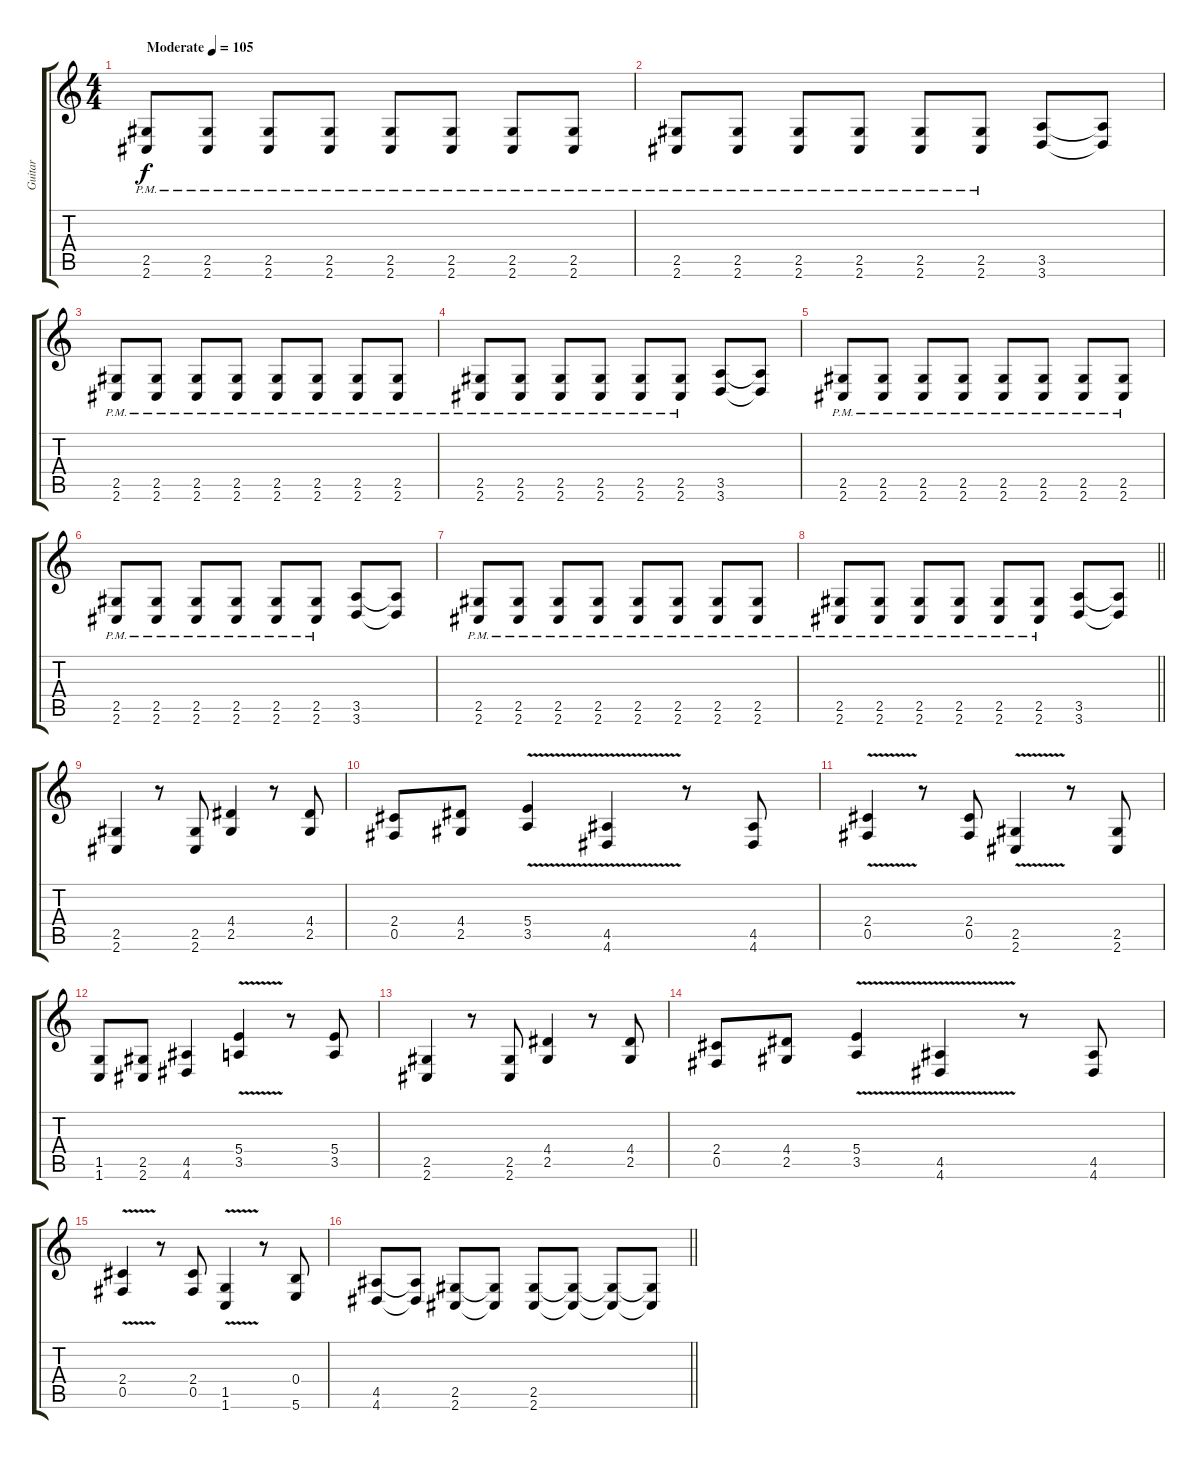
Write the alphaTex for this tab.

\track ("Guitar " "Guitar ") {instrument distortionguitar}
\staff {score tabs}
\tuning (Eb4 B3 Gb3 B2 Gb2 B1) {hide}
\ts (4 4)
\section ("" "")
\tempo (105 "Moderate")
\clef g2
\ks c
(2.5{pm} 2.6{pm}).8{dy f instrument distortionguitar} (2.5{pm} 2.6{pm}).8 (2.5{pm} 2.6{pm}).8 (2.5{pm} 2.6{pm}).8 (2.5{pm} 2.6{pm}).8 (2.5{pm} 2.6{pm}).8 (2.5{pm} 2.6{pm}).8 (2.5{pm} 2.6{pm}).8 |
(2.5{pm} 2.6{pm}).8 (2.5{pm} 2.6{pm}).8 (2.5{pm} 2.6{pm}).8 (2.5{pm} 2.6{pm}).8 (2.5{pm} 2.6{pm}).8 (2.5{pm} 2.6{pm}).8 (3.5 3.6).8 (3.5{t} 3.6{t}).8 |
(2.5{pm} 2.6{pm}).8 (2.5{pm} 2.6{pm}).8 (2.5{pm} 2.6{pm}).8 (2.5{pm} 2.6{pm}).8 (2.5{pm} 2.6{pm}).8 (2.5{pm} 2.6{pm}).8 (2.5{pm} 2.6{pm}).8 (2.5{pm} 2.6{pm}).8 |
(2.5{pm} 2.6{pm}).8 (2.5{pm} 2.6{pm}).8 (2.5{pm} 2.6{pm}).8 (2.5{pm} 2.6{pm}).8 (2.5{pm} 2.6{pm}).8 (2.5{pm} 2.6{pm}).8 (3.5 3.6).8 (3.5{t} 3.6{t}).8 |
(2.5{pm} 2.6{pm}).8 (2.5{pm} 2.6{pm}).8 (2.5{pm} 2.6{pm}).8 (2.5{pm} 2.6{pm}).8 (2.5{pm} 2.6{pm}).8 (2.5{pm} 2.6{pm}).8 (2.5{pm} 2.6{pm}).8 (2.5{pm} 2.6{pm}).8 |
(2.5{pm} 2.6{pm}).8 (2.5{pm} 2.6{pm}).8 (2.5{pm} 2.6{pm}).8 (2.5{pm} 2.6{pm}).8 (2.5{pm} 2.6{pm}).8 (2.5{pm} 2.6{pm}).8 (3.5 3.6).8 (3.5{t} 3.6{t}).8 |
(2.5{pm} 2.6{pm}).8 (2.5{pm} 2.6{pm}).8 (2.5{pm} 2.6{pm}).8 (2.5{pm} 2.6{pm}).8 (2.5{pm} 2.6{pm}).8 (2.5{pm} 2.6{pm}).8 (2.5{pm} 2.6{pm}).8 (2.5{pm} 2.6{pm}).8 |
\barLineRight lightlight
(2.5{pm} 2.6{pm}).8 (2.5{pm} 2.6{pm}).8 (2.5{pm} 2.6{pm}).8 (2.5{pm} 2.6{pm}).8 (2.5{pm} 2.6{pm}).8 (2.5{pm} 2.6{pm}).8 (3.5 3.6).8 (3.5{t} 3.6{t}).8 |
\section ("" "")
(2.5 2.6).4 r.8 (2.5 2.6).8 (4.4 2.5).4 r.8 (4.4 2.5).8 |
(2.4 0.5).8 (4.4 2.5).8 (5.4 3.5{v}).4 (4.5 4.6{v}).4 r.8 (4.5 4.6).8 |
(2.4 0.5{v}).4 r.8 (2.4 0.5).8 (2.5 2.6{v}).4 r.8 (2.5 2.6).8 |
(1.5 1.6).8 (2.5 2.6).8 (4.5 4.6).4 (5.4 3.5{v}).4 r.8 (5.4 3.5).8 |
(2.5 2.6).4 r.8 (2.5 2.6).8 (4.4 2.5).4 r.8 (4.4 2.5).8 |
(2.4 0.5).8 (4.4 2.5).8 (5.4 3.5{v}).4 (4.5 4.6{v}).4 r.8 (4.5 4.6).8 |
(2.4 0.5{v}).4 r.8 (2.4 0.5).8 (1.5 1.6{v}).4 r.8 (0.4 5.6).8 |
\barLineRight lightlight
(4.5 4.6).8 (4.5{t} 4.6{t}).8 (2.5 2.6).8 (2.5{t} 2.6{t}).8 (2.5 2.6).8 (2.5{t} 2.6{t}).8 (2.5{t} 2.6{t}).8 (2.5{t} 2.6{t}).8
